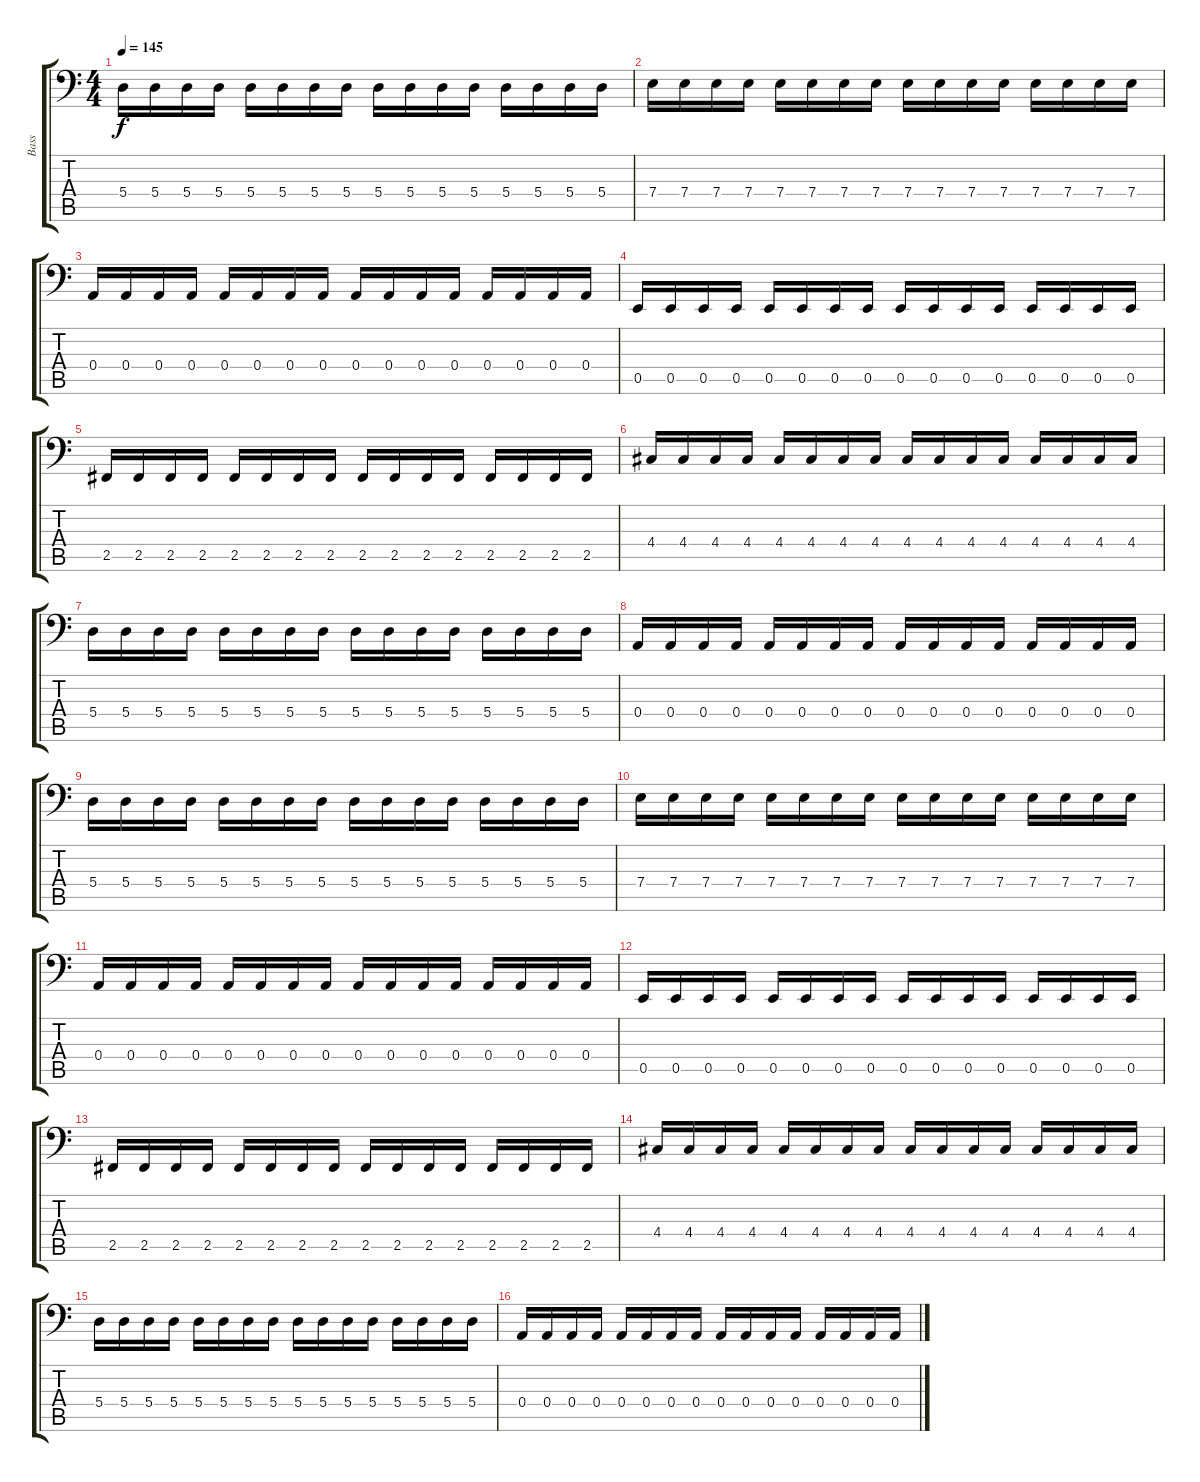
\track ("Bass" "Bass") {instrument electricbassfinger}
\staff {score tabs}
\tuning (C3 G2 D2 A1 E1 B0) {hide}
\ts (4 4)
\tempo 145
\clef f4
\ks c
5.4.16{dy f} 5.4.16 5.4.16 5.4.16 5.4.16 5.4.16 5.4.16 5.4.16 5.4.16 5.4.16 5.4.16 5.4.16 5.4.16 5.4.16 5.4.16 5.4.16 |
7.4.16 7.4.16 7.4.16 7.4.16 7.4.16 7.4.16 7.4.16 7.4.16 7.4.16 7.4.16 7.4.16 7.4.16 7.4.16 7.4.16 7.4.16 7.4.16 |
0.4.16 0.4.16 0.4.16 0.4.16 0.4.16 0.4.16 0.4.16 0.4.16 0.4.16 0.4.16 0.4.16 0.4.16 0.4.16 0.4.16 0.4.16 0.4.16 |
0.5.16 0.5.16 0.5.16 0.5.16 0.5.16 0.5.16 0.5.16 0.5.16 0.5.16 0.5.16 0.5.16 0.5.16 0.5.16 0.5.16 0.5.16 0.5.16 |
2.5.16 2.5.16 2.5.16 2.5.16 2.5.16 2.5.16 2.5.16 2.5.16 2.5.16 2.5.16 2.5.16 2.5.16 2.5.16 2.5.16 2.5.16 2.5.16 |
4.4.16 4.4.16 4.4.16 4.4.16 4.4.16 4.4.16 4.4.16 4.4.16 4.4.16 4.4.16 4.4.16 4.4.16 4.4.16 4.4.16 4.4.16 4.4.16 |
5.4.16 5.4.16 5.4.16 5.4.16 5.4.16 5.4.16 5.4.16 5.4.16 5.4.16 5.4.16 5.4.16 5.4.16 5.4.16 5.4.16 5.4.16 5.4.16 |
0.4.16 0.4.16 0.4.16 0.4.16 0.4.16 0.4.16 0.4.16 0.4.16 0.4.16 0.4.16 0.4.16 0.4.16 0.4.16 0.4.16 0.4.16 0.4.16 |
5.4.16 5.4.16 5.4.16 5.4.16 5.4.16 5.4.16 5.4.16 5.4.16 5.4.16 5.4.16 5.4.16 5.4.16 5.4.16 5.4.16 5.4.16 5.4.16 |
7.4.16 7.4.16 7.4.16 7.4.16 7.4.16 7.4.16 7.4.16 7.4.16 7.4.16 7.4.16 7.4.16 7.4.16 7.4.16 7.4.16 7.4.16 7.4.16 |
0.4.16{volume 7} 0.4.16 0.4.16 0.4.16 0.4.16 0.4.16 0.4.16 0.4.16 0.4.16 0.4.16 0.4.16 0.4.16 0.4.16 0.4.16 0.4.16 0.4.16 |
0.5.16 0.5.16 0.5.16 0.5.16 0.5.16 0.5.16 0.5.16 0.5.16 0.5.16 0.5.16 0.5.16 0.5.16 0.5.16 0.5.16 0.5.16 0.5.16 |
2.5.16 2.5.16 2.5.16 2.5.16 2.5.16 2.5.16 2.5.16 2.5.16 2.5.16 2.5.16 2.5.16 2.5.16 2.5.16 2.5.16 2.5.16 2.5.16 |
4.4.16 4.4.16 4.4.16 4.4.16 4.4.16 4.4.16 4.4.16 4.4.16 4.4.16 4.4.16 4.4.16 4.4.16 4.4.16 4.4.16 4.4.16 4.4.16 |
5.4.16{volume 1} 5.4.16 5.4.16 5.4.16 5.4.16 5.4.16 5.4.16 5.4.16 5.4.16 5.4.16 5.4.16 5.4.16 5.4.16 5.4.16 5.4.16 5.4.16 |
0.4.16 0.4.16 0.4.16 0.4.16 0.4.16 0.4.16 0.4.16 0.4.16 0.4.16 0.4.16 0.4.16 0.4.16 0.4.16 0.4.16 0.4.16 0.4.16
